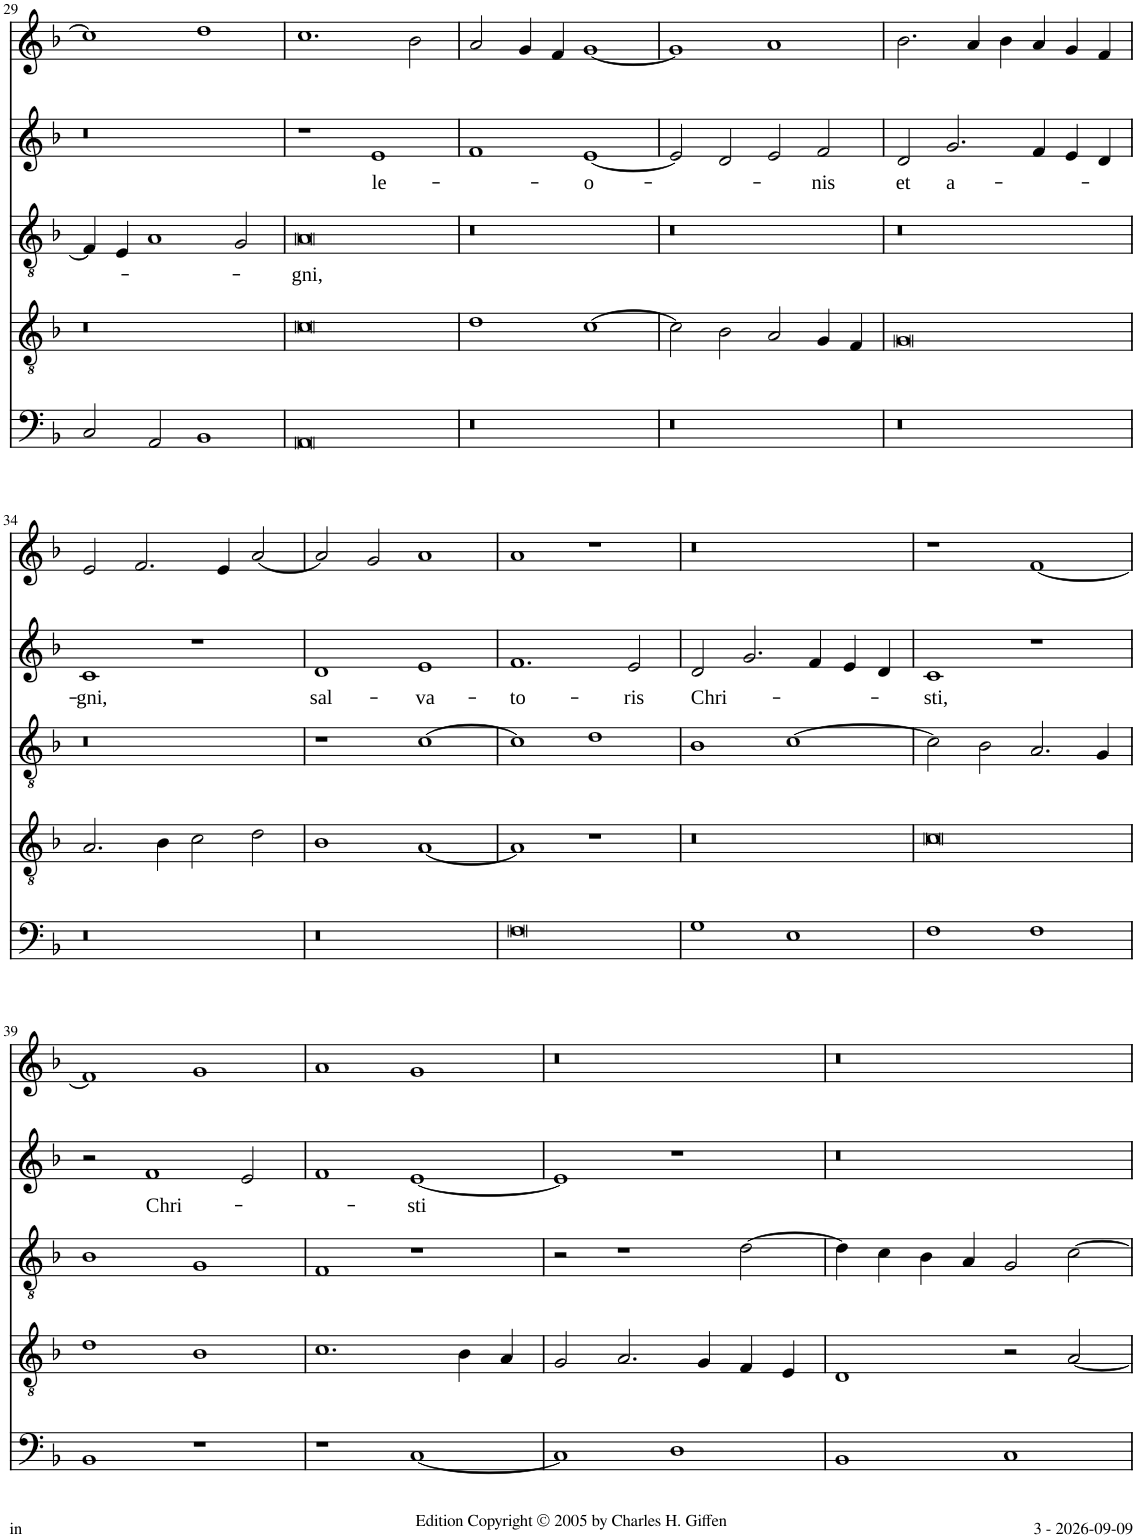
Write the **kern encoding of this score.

**kern	**kern	**kern	**text	**kern	**text	**kern
*part5	*part4	*part3	*part3	*part2	*part2	*part1
*staff5	*staff4	*staff3	*staff3	*staff2	*staff2	*staff1
*I"Bass	*I"Tenor 2	*I"Tenor 1	*	*I"Alto	*	*I"Soprano
*I'B	*I'T	*I'T	*	*	*	*I'S
!!LO:PB:g=z
*clefF4	*clefGv2	*clefGv2	*	*clefG2	*	*clefG2
*k[b-]	*k[b-]	*k[b-]	*	*k[b-]	*	*k[b-]
*M2/1	*M2/1	*M2/1	*	*M2/1	*	*M2/1
=29	=29	=29	=29	=29	=29	=29
2C/	0r	4F/]	.	0r	.	1cc]
.	.	4E/	.	.	.	.
2AA/	.	1A	.	.	.	.
1BB-	.	.	.	.	.	1dd
.	.	2G/	.	.	.	.
=30	=30	=30	=30	=30	=30	=30
!	!	!	!LO:LY:b	!	!	!
0AA	0c	0A	-gni,	1r	.	1.cc
!	!	!	!	!	!LO:LY:b	!
.	.	.	.	1e	le-	.
.	.	.	.	.	.	2b-\
=31	=31	=31	=31	=31	=31	=31
0r	1d	0r	.	1f	.	2a/
.	.	.	.	.	.	4g/
.	.	.	.	.	.	4f/
!	!	!	!	!	!LO:LY:b	!
.	[1c	.	.	[1e	-o-	[1g
=32	=32	=32	=32	=32	=32	=32
0r	2c\]	0r	.	2e/]	.	1g]
.	2B-\	.	.	2d/	.	.
.	2A/	.	.	2e/	.	1a
!	!	!	!	!	!LO:LY:b	!
.	4G/	.	.	2f/	-nis	.
.	4F/	.	.	.	.	.
=33	=33	=33	=33	=33	=33	=33
!	!	!	!	!	!LO:LY:b	!
0r	0G	0r	.	2d/	et	2.b-\
!	!	!	!	!	!LO:LY:b	!
.	.	.	.	2.g/	a-	.
.	.	.	.	.	.	4a/
.	.	.	.	.	.	4b-\
.	.	.	.	4f/	.	4a/
.	.	.	.	4e/	.	4g/
.	.	.	.	4d/	.	4f/
!!LO:LB:g=z
=34	=34	=34	=34	=34	=34	=34
!	!	!	!	!	!LO:LY:b	!
0r	2.A/	0r	.	1c	-gni,	2e/
.	.	.	.	.	.	2.f/
.	4B-\	.	.	.	.	.
.	2c\	.	.	1r	.	.
.	.	.	.	.	.	4e/
.	2d\	.	.	.	.	[2a/
=35	=35	=35	=35	=35	=35	=35
!	!	!	!	!	!LO:LY:b	!
0r	1B-	1r	.	1d	sal-	2a/]
.	.	.	.	.	.	2g/
!	!	!	!	!	!LO:LY:b	!
.	[1A	[1c	.	1e	-va-	1a
=36	=36	=36	=36	=36	=36	=36
!	!	!	!	!	!LO:LY:b	!
0F	1A]	1c]	.	1.f	-to-	1a
.	1r	1d	.	.	.	1r
!	!	!	!	!	!LO:LY:b	!
.	.	.	.	2e/	-ris	.
=37	=37	=37	=37	=37	=37	=37
!	!	!	!	!	!LO:LY:b	!
1G	0r	1B-	.	2d/	Chri-	0r
.	.	.	.	2.g/	.	.
1E	.	[1c	.	.	.	.
.	.	.	.	4f/	.	.
.	.	.	.	4e/	.	.
.	.	.	.	4d/	.	.
=38	=38	=38	=38	=38	=38	=38
!	!	!	!	!	!LO:LY:b	!
1F	0c	2c\]	.	1c	-sti,	1r
.	.	2B-\	.	.	.	.
1F	.	2.A/	.	1r	.	[1f
.	.	4G/	.	.	.	.
!!LO:LB:g=z
=39	=39	=39	=39	=39	=39	=39
1BB-	1d	1B-	.	2r	.	1f]
!	!	!	!	!	!LO:LY:b	!
.	.	.	.	1f	Chri-	.
1r	1B-	1G	.	.	.	1g
.	.	.	.	2e/	.	.
=40	=40	=40	=40	=40	=40	=40
1r	1.c	1F	.	1f	.	1a
!	!	!	!	!	!LO:LY:b	!
[1C	.	1r	.	[1e	-sti	1g
.	4B-\	.	.	.	.	.
.	4A/	.	.	.	.	.
=41	=41	=41	=41	=41	=41	=41
1C]	2G/	2r	.	1e]	.	0r
.	2.A/	1r	.	.	.	.
1D	.	.	.	1r	.	.
.	4G/	.	.	.	.	.
.	4F/	[2d\	.	.	.	.
.	4E/	.	.	.	.	.
=42	=42	=42	=42	=42	=42	=42
1BB-	1D	4d\]	.	0r	.	0r
.	.	4c\	.	.	.	.
.	.	4B-\	.	.	.	.
.	.	4A/	.	.	.	.
1C	2r	2G/	.	.	.	.
.	[2A/	[2c\	.	.	.	.
=	=	=	=	=	=	=
*-	*-	*-	*-	*-	*-	*-
